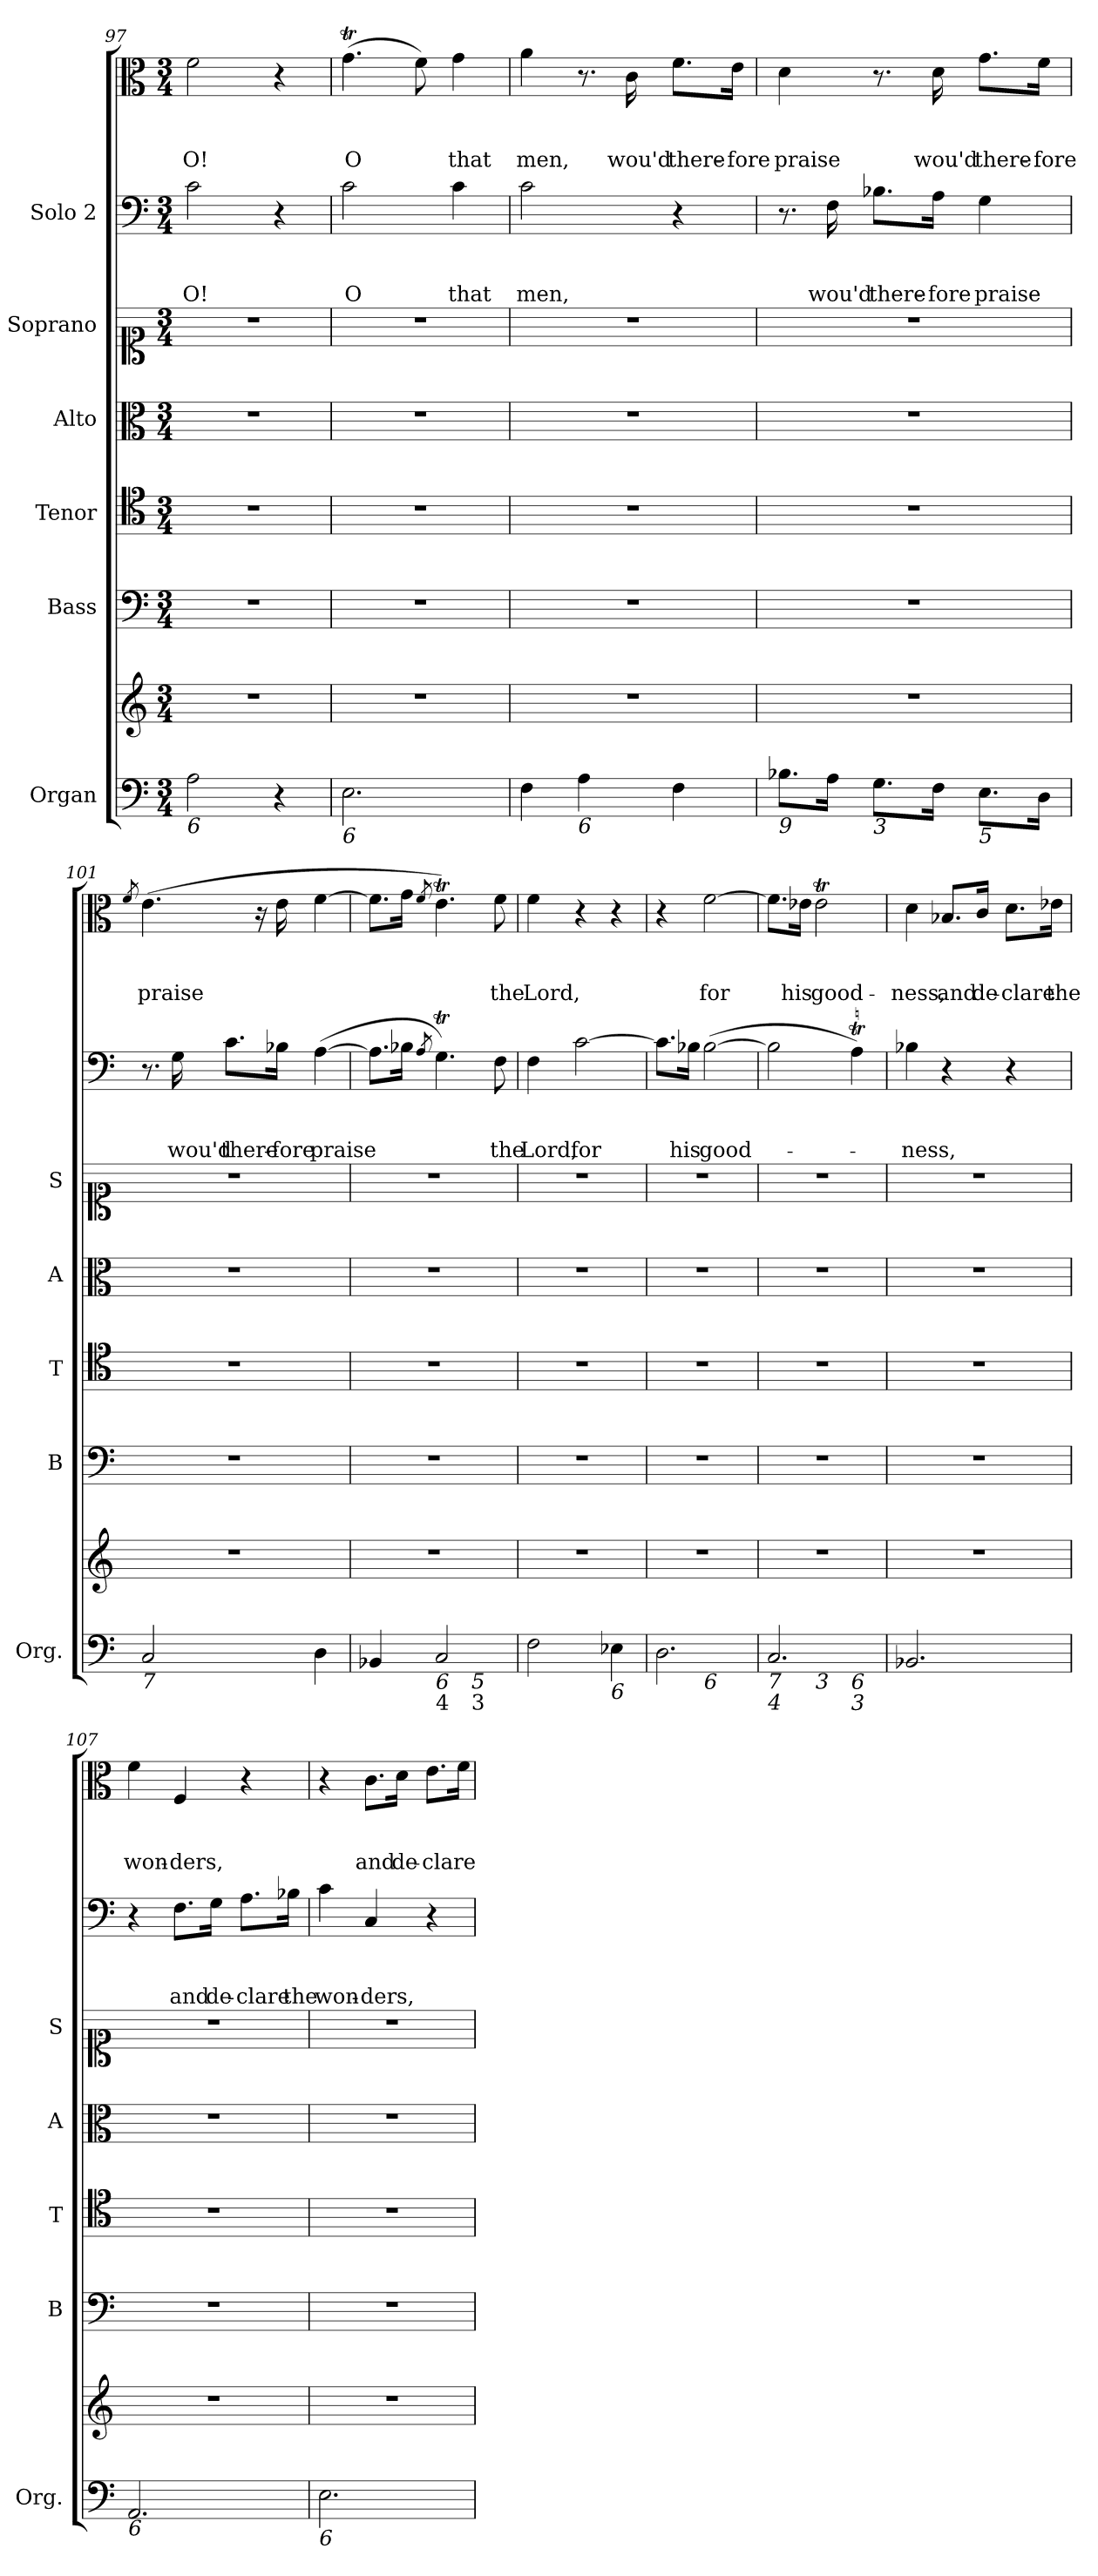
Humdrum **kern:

**kern	**kern	**kern	**kern	**kern	**kern	**kern	**text	**text	**text	**kern	**text	**text	**text
*part7	*part7	*part6	*part5	*part4	*part3	*part2	*part2	*part2	*part2	*part1	*part1	*part1	*part1
*staff8	*staff7	*staff6	*staff5	*staff4	*staff3	*staff2	*staff2	*staff2	*staff2	*staff1	*staff1	*staff1	*staff1
*I"Organ	*	*I"Bass	*I"Tenor	*I"Alto	*I"Soprano	*I"Solo 2	*	*	*	*	*	*	*
*I'Org.	*	*I'B	*I'T	*I'A	*I'S	*	*	*	*	*	*	*	*
*clefF4	*clefG2	*clefF4	*clefC4	*clefC3	*clefC1	*clefF4	*	*	*	*clefC3	*	*	*
*k[]	*k[]	*k[]	*k[]	*k[]	*k[]	*k[]	*	*	*	*k[]	*	*	*
*C:	*C:	*C:	*C:	*C:	*C:	*C:	*	*	*	*C:	*	*	*
*M3/4	*M3/4	*M3/4	*M3/4	*M3/4	*M3/4	*M3/4	*	*	*	*M3/4	*	*	*
=97	=97	=97	=97	=97	=97	=97	=97	=97	=97	=97	=97	=97	=97
!LO:TX:b:i:t=6	!	!	!	!	!	!	!	!	!	!	!	!	!
!	!	!	!	!	!	!	!	!	!LO:LY:b	!	!	!	!LO:LY:b
2A\	2.r	2.r	2.r	2.r	2.r	2c\	.	.	O!	2f\	.	.	O!
4r	.	.	.	.	.	4r	.	.	.	4r	.	.	.
!!LO:PB:g=z
=98	=98	=98	=98	=98	=98	=98	=98	=98	=98	=98	=98	=98	=98
!LO:TX:b:i:t=6	!	!	!	!	!	!	!	!	!	!	!	!	!
!	!	!	!	!	!	!	!	!	!LO:LY:b	!	!	!	!LO:LY:b
2.E\	2.r	2.r	2.r	2.r	2.r	2c\	.	.	O	(>4.gT\	.	.	O
.	.	.	.	.	.	.	.	.	.	8f\)	.	.	.
!	!	!	!	!	!	!	!	!	!LO:LY:b	!	!	!	!LO:LY:b
.	.	.	.	.	.	4c\	.	.	that	4g\	.	.	that
=99	=99	=99	=99	=99	=99	=99	=99	=99	=99	=99	=99	=99	=99
!	!	!	!	!	!	!	!	!	!LO:LY:b	!	!	!	!LO:LY:b
4F\	2.r	2.r	2.r	2.r	2.r	2c\	.	.	men,	4a\	.	.	men,
!LO:TX:b:i:t=6	!	!	!	!	!	!	!	!	!	!	!	!	!
4A\	.	.	.	.	.	.	.	.	.	8.r	.	.	.
!	!	!	!	!	!	!	!	!	!	!	!	!	!LO:LY:b
.	.	.	.	.	.	.	.	.	.	16c\	.	.	wou'd
!	!	!	!	!	!	!	!	!	!	!	!	!	!LO:LY:b
4F\	.	.	.	.	.	4r	.	.	.	8.f\L	.	.	there-
!	!	!	!	!	!	!	!	!	!	!	!	!	!LO:LY:b
.	.	.	.	.	.	.	.	.	.	16e\Jk	.	.	-fore
=100	=100	=100	=100	=100	=100	=100	=100	=100	=100	=100	=100	=100	=100
!LO:TX:b:i:t=9	!	!	!	!	!	!	!	!	!	!	!	!	!
!	!	!	!	!	!	!	!	!	!	!	!	!	!LO:LY:b
8.B-X\L	2.r	2.r	2.r	2.r	2.r	8.r	.	.	.	4d\	.	.	praise
!	!	!	!	!	!	!	!	!	!LO:LY:b	!	!	!	!
16A\Jk	.	.	.	.	.	16F\	.	.	wou'd	.	.	.	.
!LO:TX:b:i:t=3	!	!	!	!	!	!	!	!	!	!	!	!	!
!	!	!	!	!	!	!	!	!	!LO:LY:b	!	!	!	!
8.G\L	.	.	.	.	.	8.B-X\L	.	.	there-	8.r	.	.	.
!	!	!	!	!	!	!	!	!	!LO:LY:b	!	!	!	!LO:LY:b
16F\Jk	.	.	.	.	.	16A\Jk	.	.	-fore	16d\	.	.	wou'd
!LO:TX:b:i:t=5	!	!	!	!	!	!	!	!	!	!	!	!	!
!	!	!	!	!	!	!	!	!	!LO:LY:b	!	!	!	!LO:LY:b
8.E\L	.	.	.	.	.	4G\	.	.	praise	8.g\L	.	.	there-
!	!	!	!	!	!	!	!	!	!	!	!	!	!LO:LY:b
16D\Jk	.	.	.	.	.	.	.	.	.	16f\Jk	.	.	-fore
=101	=101	=101	=101	=101	=101	=101	=101	=101	=101	=101	=101	=101	=101
.	.	.	.	.	.	.	.	.	.	8qf/	.	.	.
!LO:TX:b:i:t=7	!	!	!	!	!	!	!	!	!	!	!	!	!
!	!	!	!	!	!	!	!	!	!	!	!	!	!LO:LY:b
2C/	2.r	2.r	2.r	2.r	2.r	8.r	.	.	.	(>4.e\	.	.	praise
!	!	!	!	!	!	!	!	!	!LO:LY:b	!	!	!	!
.	.	.	.	.	.	16G\	.	.	wou'd	.	.	.	.
!	!	!	!	!	!	!	!	!	!LO:LY:b	!	!	!	!
.	.	.	.	.	.	8.c\L	.	.	there-	.	.	.	.
.	.	.	.	.	.	.	.	.	.	16r	.	.	.
!	!	!	!	!	!	!	!	!	!LO:LY:b	!	!	!	!
.	.	.	.	.	.	16B-X\Jk	.	.	-fore	16e\	.	.	.
!	!	!	!	!	!	!	!	!	!LO:LY:b	!	!	!	!
4D\	.	.	.	.	.	(>[4A\	.	.	praise	[4f\	.	.	.
!!LO:LB:g=z
=102	=102	=102	=102	=102	=102	=102	=102	=102	=102	=102	=102	=102	=102
!LO:TX:b:i:t=7	!	!	!	!	!	!	!	!	!	!	!	!	!
*^	*	*	*	*	*	*	*	*	*	*	*	*	*
4BB-X/	2ryy	2.r	2.r	2.r	2.r	2.r	8.A\L]	.	.	.	8.f\L]	.	.	.
.	.	.	.	.	.	.	16B-X\Jk	.	.	.	16g\Jk	.	.	.
.	.	.	.	.	.	.	8qA/	.	.	.	8qf/	.	.	.
!LO:TX:b:i:t=6	!	!	!	!	!	!	!	!	!	!	!	!	!	!
!LO:TX:b:t=4	!	!	!	!	!	!	!	!	!	!	!	!	!	!
2C/	.	.	.	.	.	.	4.GT\)	.	.	.	4.et\)	.	.	.
!	!LO:TX:b:i:t=5	!	!	!	!	!	!	!	!	!	!	!	!	!
!	!LO:TX:b:t=3	!	!	!	!	!	!	!	!	!	!	!	!	!
.	4ryy	.	.	.	.	.	.	.	.	.	.	.	.	.
!	!	!	!	!	!	!	!	!	!	!LO:LY:b	!	!	!	!LO:LY:b
.	.	.	.	.	.	.	8F\	.	.	the	8f\	.	.	the
=103	=103	=103	=103	=103	=103	=103	=103	=103	=103	=103	=103	=103	=103	=103
!	!	!	!	!	!	!	!	!	!	!LO:LY:b	!	!	!	!LO:LY:b
*v	*v	*	*	*	*	*	*	*	*	*	*	*	*	*
2F\	2.r	2.r	2.r	2.r	2.r	4F\	.	.	Lord,	4f\	.	.	Lord,
!	!	!	!	!	!	!	!	!	!LO:LY:b	!	!	!	!
.	.	.	.	.	.	[2c\	.	.	for	4r	.	.	.
!LO:TX:b:i:t=6	!	!	!	!	!	!	!	!	!	!	!	!	!
4E-X\	.	.	.	.	.	.	.	.	.	4r	.	.	.
=104	=104	=104	=104	=104	=104	=104	=104	=104	=104	=104	=104	=104	=104
!LO:TX:b:i:t=7	!	!	!	!	!	!	!	!	!	!	!	!	!
*^	*	*	*	*	*	*	*	*	*	*	*	*	*
2.D\	4ryy	2.r	2.r	2.r	2.r	2.r	8.c\L]	.	.	.	4r	.	.	.
!	!	!	!	!	!	!	!	!	!	!LO:LY:b	!	!	!	!
.	.	.	.	.	.	.	16B-X\Jk	.	.	his	.	.	.	.
!	!LO:TX:b:i:t=6	!	!	!	!	!	!	!	!	!	!	!	!	!
!	!	!	!	!	!	!	!	!	!	!LO:LY:b	!	!	!	!LO:LY:b
.	2ryy	.	.	.	.	.	(>[2B-\	.	.	good-	[2f\	.	.	for
=105	=105	=105	=105	=105	=105	=105	=105	=105	=105	=105	=105	=105	=105	=105
!LO:TX:b:i:t=7	!	!	!	!	!	!	!	!	!	!	!	!	!	!
!LO:TX:b:i:t=4	!	!	!	!	!	!	!	!	!	!	!	!	!	!
*	*^	*	*	*	*	*	*	*	*	*	*	*	*	*
2.C/	4ryy	2ryy	2.r	2.r	2.r	2.r	2.r	2B-\]	.	.	.	8.f\L]	.	.	.
!	!	!	!	!	!	!	!	!	!	!	!	!	!	!	!LO:LY:b
.	.	.	.	.	.	.	.	.	.	.	.	16e-X\Jk	.	.	his
!	!LO:TX:b:i:t=3	!	!	!	!	!	!	!	!	!	!	!	!	!	!
!	!	!	!	!	!	!	!	!	!	!	!	!	!	!	!LO:LY:b
.	2ryy	.	.	.	.	.	.	.	.	.	.	2e-T\	.	.	good-
!	!	!LO:TX:b:i:t=6	!	!	!	!	!	!	!	!	!	!	!	!	!
!	!	!LO:TX:b:i:t=3	!	!	!	!	!	!	!	!	!	!	!	!	!
.	.	4ryy	.	.	.	.	.	4AT\)	.	.	.	.	.	.	.
=106	=106	=106	=106	=106	=106	=106	=106	=106	=106	=106	=106	=106	=106	=106	=106
!	!	!	!	!	!	!	!	!	!	!	!LO:LY:b	!	!	!	!LO:LY:b
*v	*v	*v	*	*	*	*	*	*	*	*	*	*	*	*	*
2.BB-X/	2.r	2.r	2.r	2.r	2.r	4B-X\	.	.	-ness,	4d\	.	.	-ness,
!	!	!	!	!	!	!	!	!	!	!	!	!	!LO:LY:b
.	.	.	.	.	.	4r	.	.	.	8.B-X/L	.	.	and
!	!	!	!	!	!	!	!	!	!	!	!	!	!LO:LY:b
.	.	.	.	.	.	.	.	.	.	16c/Jk	.	.	de-
!	!	!	!	!	!	!	!	!	!	!	!	!	!LO:LY:b
.	.	.	.	.	.	4r	.	.	.	8.d\L	.	.	-clare
!	!	!	!	!	!	!	!	!	!	!	!	!	!LO:LY:b
.	.	.	.	.	.	.	.	.	.	16e-X\Jk	.	.	the
!!LO:LB:g=z
=107	=107	=107	=107	=107	=107	=107	=107	=107	=107	=107	=107	=107	=107
!LO:TX:b:i:t=6	!	!	!	!	!	!	!	!	!	!	!	!	!
!	!	!	!	!	!	!	!	!	!	!	!	!	!LO:LY:b
2.AA/	2.r	2.r	2.r	2.r	2.r	4r	.	.	.	4f\	.	.	won-
!	!	!	!	!	!	!	!	!	!LO:LY:b	!	!	!	!LO:LY:b
.	.	.	.	.	.	8.F\L	.	.	and	4F/	.	.	-ders,
!	!	!	!	!	!	!	!	!	!LO:LY:b	!	!	!	!
.	.	.	.	.	.	16G\Jk	.	.	de-	.	.	.	.
!	!	!	!	!	!	!	!	!	!LO:LY:b	!	!	!	!
.	.	.	.	.	.	8.A\L	.	.	-clare	4r	.	.	.
!	!	!	!	!	!	!	!	!	!LO:LY:b	!	!	!	!
.	.	.	.	.	.	16B-X\Jk	.	.	the	.	.	.	.
=108	=108	=108	=108	=108	=108	=108	=108	=108	=108	=108	=108	=108	=108
!LO:TX:b:i:t=6	!	!	!	!	!	!	!	!	!	!	!	!	!
!	!	!	!	!	!	!	!	!	!LO:LY:b	!	!	!	!
2.E\	2.r	2.r	2.r	2.r	2.r	4c\	.	.	won-	4r	.	.	.
!	!	!	!	!	!	!	!	!	!LO:LY:b	!	!	!	!LO:LY:b
.	.	.	.	.	.	4C/	.	.	-ders,	8.c\L	.	.	and
!	!	!	!	!	!	!	!	!	!	!	!	!	!LO:LY:b
.	.	.	.	.	.	.	.	.	.	16d\Jk	.	.	de-
!	!	!	!	!	!	!	!	!	!	!	!	!	!LO:LY:b
.	.	.	.	.	.	4r	.	.	.	8.e\L	.	.	-clare
.	.	.	.	.	.	.	.	.	.	16f\Jk	.	.	.
=	=	=	=	=	=	=	=	=	=	=	=	=	=
*-	*-	*-	*-	*-	*-	*-	*-	*-	*-	*-	*-	*-	*-
